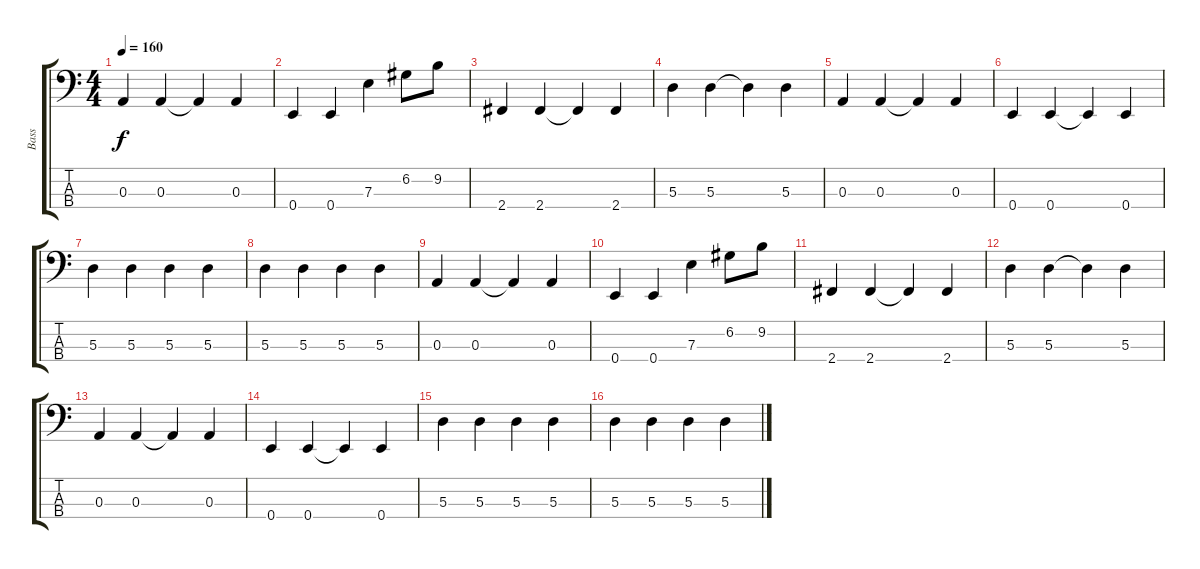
\track ("Bass" "Bass") {instrument electricbasspick}
\staff {score tabs}
\tuning (G2 D2 A1 E1) {hide}
\ts (4 4)
\tempo 160
\clef f4
\ks c
0.3.4{dy f} 0.3.4 0.3{t}.4 0.3.4 |
0.4.4 0.4.4 7.3.4 6.2.8 9.2.8 |
2.4.4 2.4.4 2.4{t}.4 2.4.4 |
5.3.4 5.3.4 5.3{t}.4 5.3.4 |
0.3.4 0.3.4 0.3{t}.4 0.3.4 |
0.4.4 0.4.4 0.4{t}.4 0.4.4 |
5.3.4 5.3.4 5.3.4 5.3.4 |
5.3.4 5.3.4 5.3.4 5.3.4 |
0.3.4 0.3.4 0.3{t}.4 0.3.4 |
0.4.4 0.4.4 7.3.4 6.2.8 9.2.8 |
2.4.4 2.4.4 2.4{t}.4 2.4.4 |
5.3.4 5.3.4 5.3{t}.4 5.3.4 |
0.3.4 0.3.4 0.3{t}.4 0.3.4 |
0.4.4 0.4.4 0.4{t}.4 0.4.4 |
5.3.4 5.3.4 5.3.4 5.3.4 |
5.3.4 5.3.4 5.3.4 5.3.4
